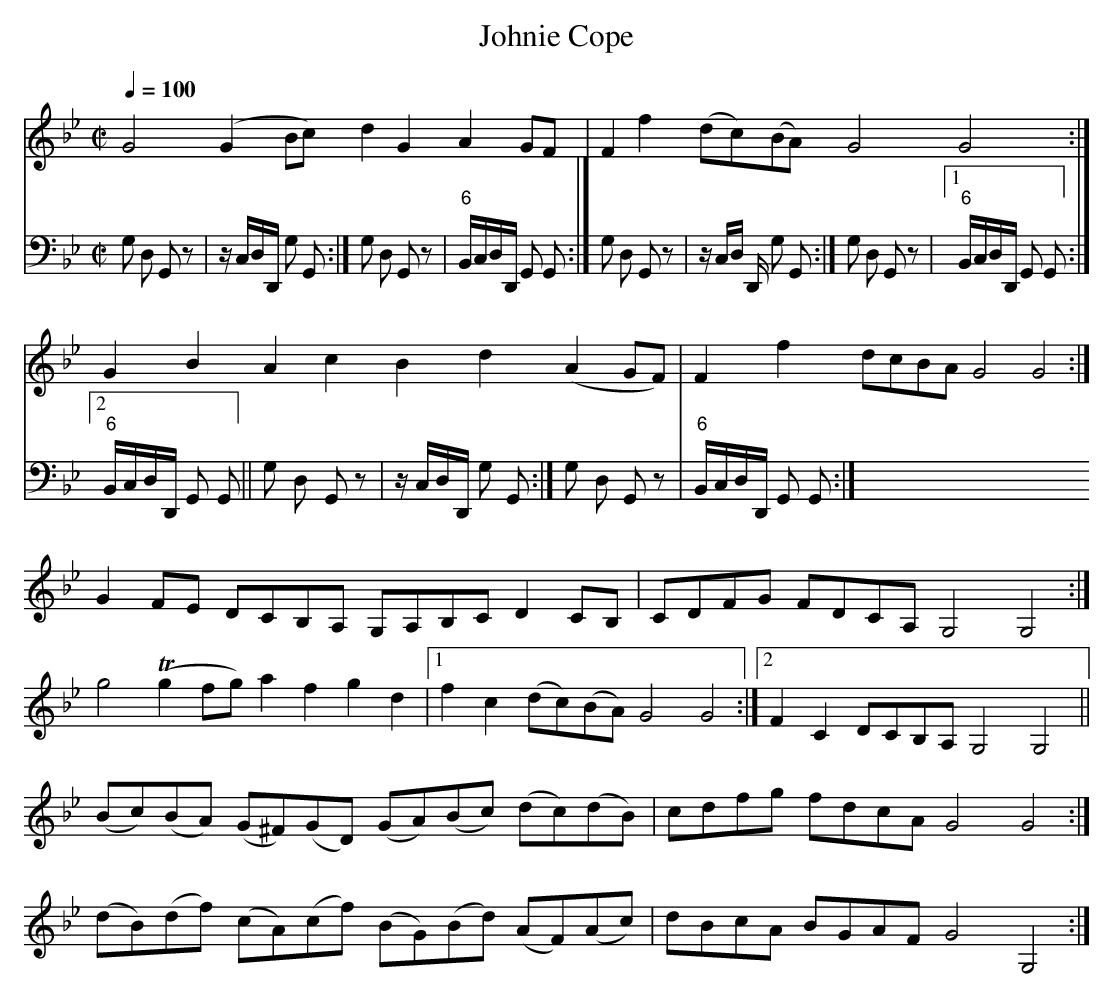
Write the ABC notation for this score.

X:1
T:Johnie Cope
M:C|
Q:1/4=100
V:1      program 1 71
V:2 bass program 1  6
K:G Minor
V:1 [L:1/16] G4      (GABc)     d2G2    (AG)(FD)|       F4      (FGAB)    c2F2    AGFD |\
             G4      (G2Bc)     d2G2     A2GF   |       F2f2    (dc)(BA)  G4      G4  :|
V:2 [L:1/4]  G,       D,        G,,      z      |       F,       C,       F,,     z    |\
             G,       D,        G,,      z      |       z/C,/D,/D,,/      G,      G,, :|
V:1 [L:1/16] B4       B2B,2    (Bc)(d=e) f4     |       A2GF     F2c2    (AB)(cA) A2G^F|\
             G2B2A2c2           B2d2    (A2GF)  |       F2f2     dcBA     G4      G4  :|
V:2 [L:1/4]  G,       G,,       G,,      z      |       F,       F,,      F,,     z    |\
             G,       D,        G,,      z      |   "^6"B,,/C,/D,/D,,/    G,,     G,, :|
V:1 [L:1/16] G2G,2    GABc      dcBA     BGFD   |       F2C2     FGAf     cAfc    A2GF |\
             G2FE     DCB,A,    G,A,B,C  D2CB,  |       CDFG     FDCA,    G,4     G,4 :|
V:2 [L:1/4]  G,       D,        G,,      z      |       F,       C,       F,,     z    |\
             G,       D,        G,,      z      |       z/C,/D,/ D,,/     G,      G,, :|
V:1 [L:1/16] g4     (Tg2fg)     a2g2    (ag)(fd)|       f4       f3g      a2gf    f2a2 |\
             g4     (Tg2fg)     a2f2g2d2        |[1     f2c2    (dc)(BA)  G4      G4  :|\
                                                 [2     F2C2     DCB,A,   G,4     G,4 ||
V:2 [L:1/4]  G,       G,,       G,,      z      |       F,       F,,      F,,     z    |\
             G,       D,        G,,      z      |[1 "^6"B,,/C,/D,/D,,/    G,,     G,, :|\
                                                 [2 "^6"B,,/C,/D,/D,,/    G,,     G,, ||
V:1 [L:1/16] GFGA    (GA)(Bc)  (de)(dc) (BA)(BG)|      (AF)(cF) (dF)(cF) (Ac)(fc) A2GF |\
            (Bc)(BA) (G^F)(GD) (GA)(Bc) (dc)(dB)|       cdfg     fdcA     G4      G4  :|
V:2 [L:1/4]  G,       D,        G,,      z      |       F,       C,       F,,     z    |\
             G,       D,        G,,      z      |       z/C,/D,/D,,/      G,      G,, :|
V:1 [L:1/16] gdgb     gdgb      GBdg     bgdB   |       fcfa     fcfa     FAcf    afcA |\
            (dB)(df) (cA)(cf)  (BG)(Bd) (AF)(Ac)|       dBcA     BGAF     G4      G,4 :|
V:2 [L:1/4]  G,       G,,       G,,      z      |       F,       F,,      F,,     z    |\
             G,       D,        G,,      z      |   "^6"B,,/C,/D,/D,,/    G,,     G,, :|
